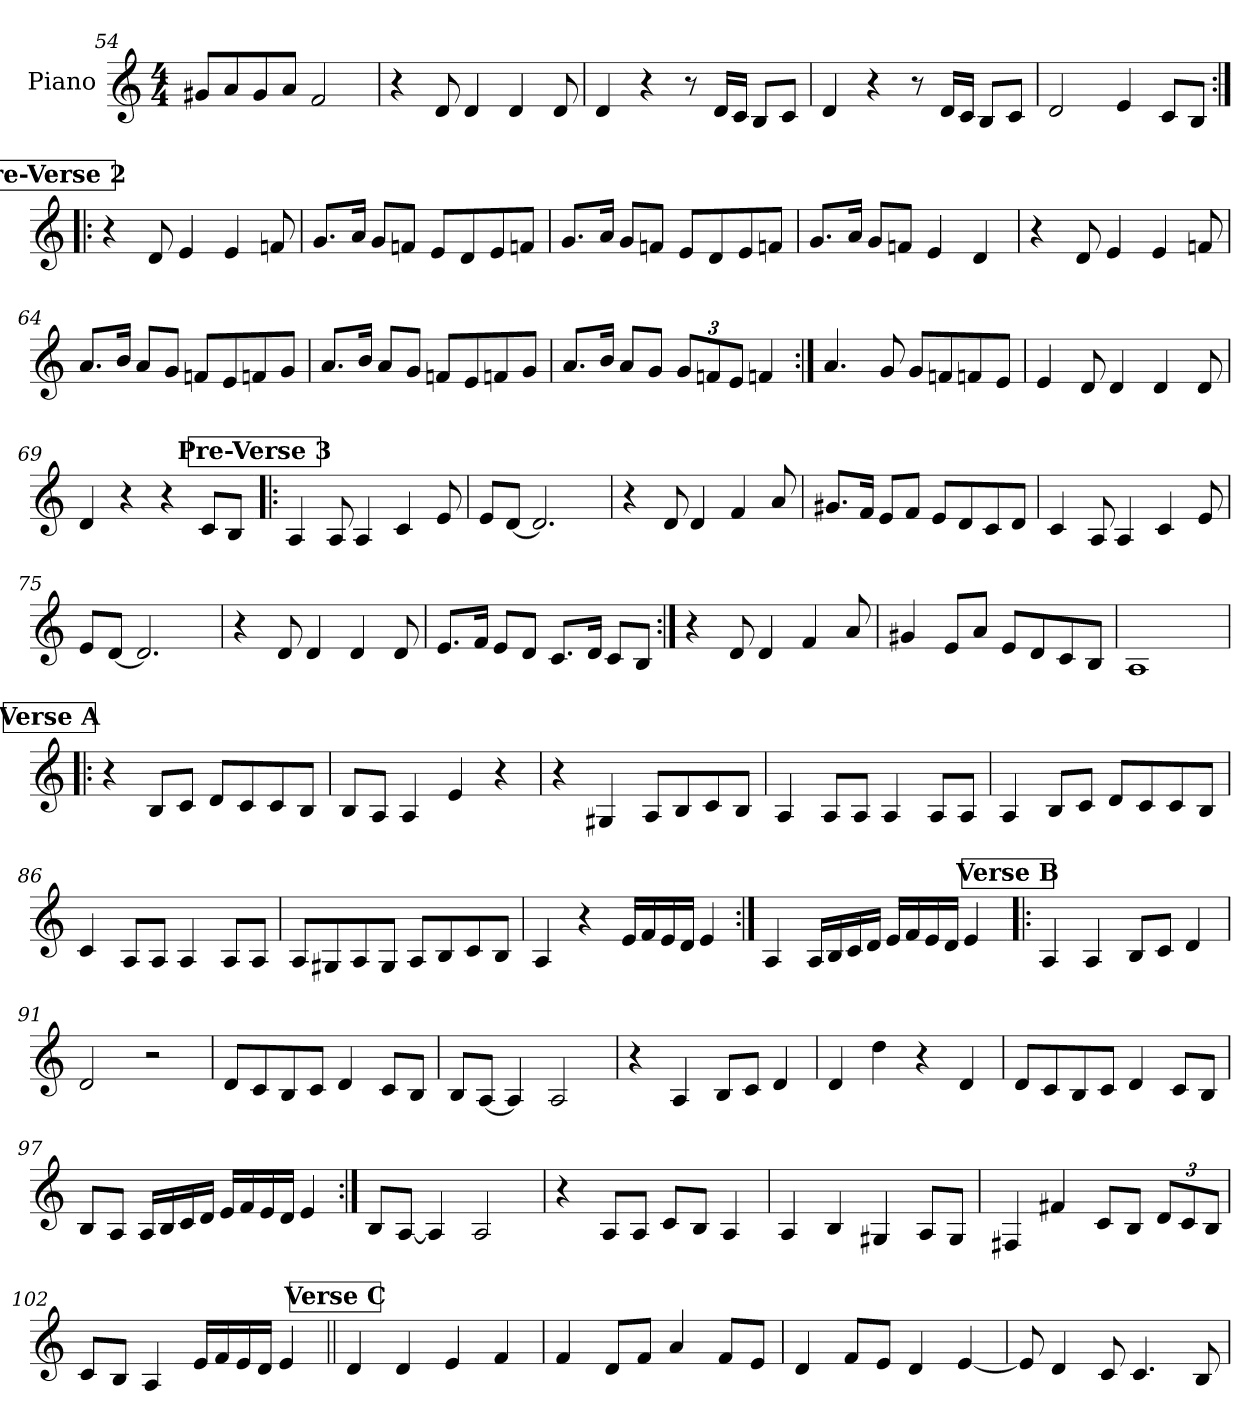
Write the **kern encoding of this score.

**kern
*part1
*staff1
*I"Piano
*I'Pno.
!!LO:LB:g=z
*clefG2
*k[]
*M4/4
=54
8g#X/L
8a/
8g#/
8a/J
2f/
=55
4r
8d/
4d/
4d/
8d/
=56
4d/
4r
8r
16d/LL
16c/JJ
8B/L
8c/J
=57
4d/
4r
8r
16d/LL
16c/JJ
8B/L
8c/J
=58
2d/
4e/
8c/L
8B/J
!!LO:LB:g=z
!!LO:REH:place=s1:a:B:fs=14:t=Pre-Verse 2
=59:|!|:
4r
8d/
4e/
4e/
8fn/
=60
8.g/L
16a/Jk
8g/L
8fn/J
8e/L
8d/
8e/
8fn/J
=61
8.g/L
16a/Jk
8g/L
8fn/J
8e/L
8d/
8e/
8fn/J
=62
8.g/L
16a/Jk
8g/L
8fn/J
4e/
4d/
!!LO:LB:g=z
=63
4r
8d/
4e/
4e/
8fn/
=64
8.a/L
16b/Jk
8a/L
8g/J
8fn/L
8e/
8fn/
8g/J
=65
8.a/L
16b/Jk
8a/L
8g/J
8fn/L
8e/
8fn/
8g/J
=66
8.a/L
16b/Jk
8a/L
8g/J
*Xbrackettup
12g/L
12fn/
12e/J
4fn/
!!LO:LB:g=z
=67:|!
4.a/
8g/
8g/L
8fn/
8fn/
8e/J
=68
4e/
8d/
4d/
4d/
8d/
=69
4d/
4r
4r
8c/L
8B/J
!!LO:LB:g=z
!!LO:REH:place=s1:a:B:fs=14:t=Pre-Verse 3
=70!|:
4A/
8A/
4A/
4c/
8e/
=71
8e/L
[8d/J
2.d/]
=72
4r
8d/
4d/
4f/
8a/
=73
8.g#X/L
16f/Jk
8e/L
8f/J
8e/L
8d/
8c/
8d/J
=74
4c/
8A/
4A/
4c/
8e/
=75
8e/L
[8d/J
2.d/]
!!LO:LB:g=z
=76
4r
8d/
4d/
4d/
8d/
=77
8.e/L
16f/Jk
8e/L
8d/J
8.c/L
16d/Jk
8c/L
8B/J
=78:|!
4r
8d/
4d/
4f/
8a/
=79
4g#X/
8e/L
8a/J
8e/L
8d/
8c/
8B/J
=80
1A
!!LO:LB:g=z
!!LO:REH:place=s1:a:B:fs=14:t=Verse A
=81!|:
4r
8B/L
8c/J
8d/L
8c/
8c/
8B/J
=82
8B/L
8A/J
4A/
4e/
4r
=83
4r
4G#X/
8A/L
8B/
8c/
8B/J
=84
4A/
8A/L
8A/J
4A/
8A/L
8A/J
=85
4A/
8B/L
8c/J
8d/L
8c/
8c/
8B/J
!!LO:LB:g=z
=86
4c/
8A/L
8A/J
4A/
8A/L
8A/J
=87
8A/L
8G#X/
8A/
8G#/J
8A/L
8B/
8c/
8B/J
=88
4A/
4r
16e/LL
16f/
16e/
16d/JJ
4e/
=89:|!
4A/
16A/LL
16B/
16c/
16d/JJ
16e/LL
16f/
16e/
16d/JJ
4e/
!!LO:LB:g=z
!!LO:REH:place=s1:a:B:fs=14:t=Verse B
=90!|:
4A/
4A/
8B/L
8c/J
4d/
=91
2d/
2r
=92
8d/L
8c/
8B/
8c/J
4d/
8c/L
8B/J
=93
8B/L
[8A/J
4A/]
2A/
=94
4r
4A/
8B/L
8c/J
4d/
=95
4d/
4dd\
4r
4d/
!!LO:LB:g=z
=96
8d/L
8c/
8B/
8c/J
4d/
8c/L
8B/J
=97
8B/L
8A/J
16A/LL
16B/
16c/
16d/JJ
16e/LL
16f/
16e/
16d/JJ
4e/
=98:|!
8B/L
[8A/J
4A/]
2A/
!!LO:LB:g=z
=99
4r
8A/L
8A/J
8c/L
8B/J
4A/
=100
4A/
4B/
4G#X/
8A/L
8G#/J
=101
4F#X/
4f#X/
8c/L
8B/J
12d/L
12c/
12B/J
=102
8c/L
8B/J
4A/
16e/LL
16f/
16e/
16d/JJ
4e/
!!LO:LB:g=z
!!LO:REH:place=s1:a:B:fs=14:t=Verse C
=103||
4d/
4d/
4e/
4f/
=104
4f/
8d/L
8f/J
4a/
8f/L
8e/J
=105
4d/
8f/L
8e/J
4d/
[4e/
=106
8e/]
4d/
8c/
4.c/
8B/
=
*-
